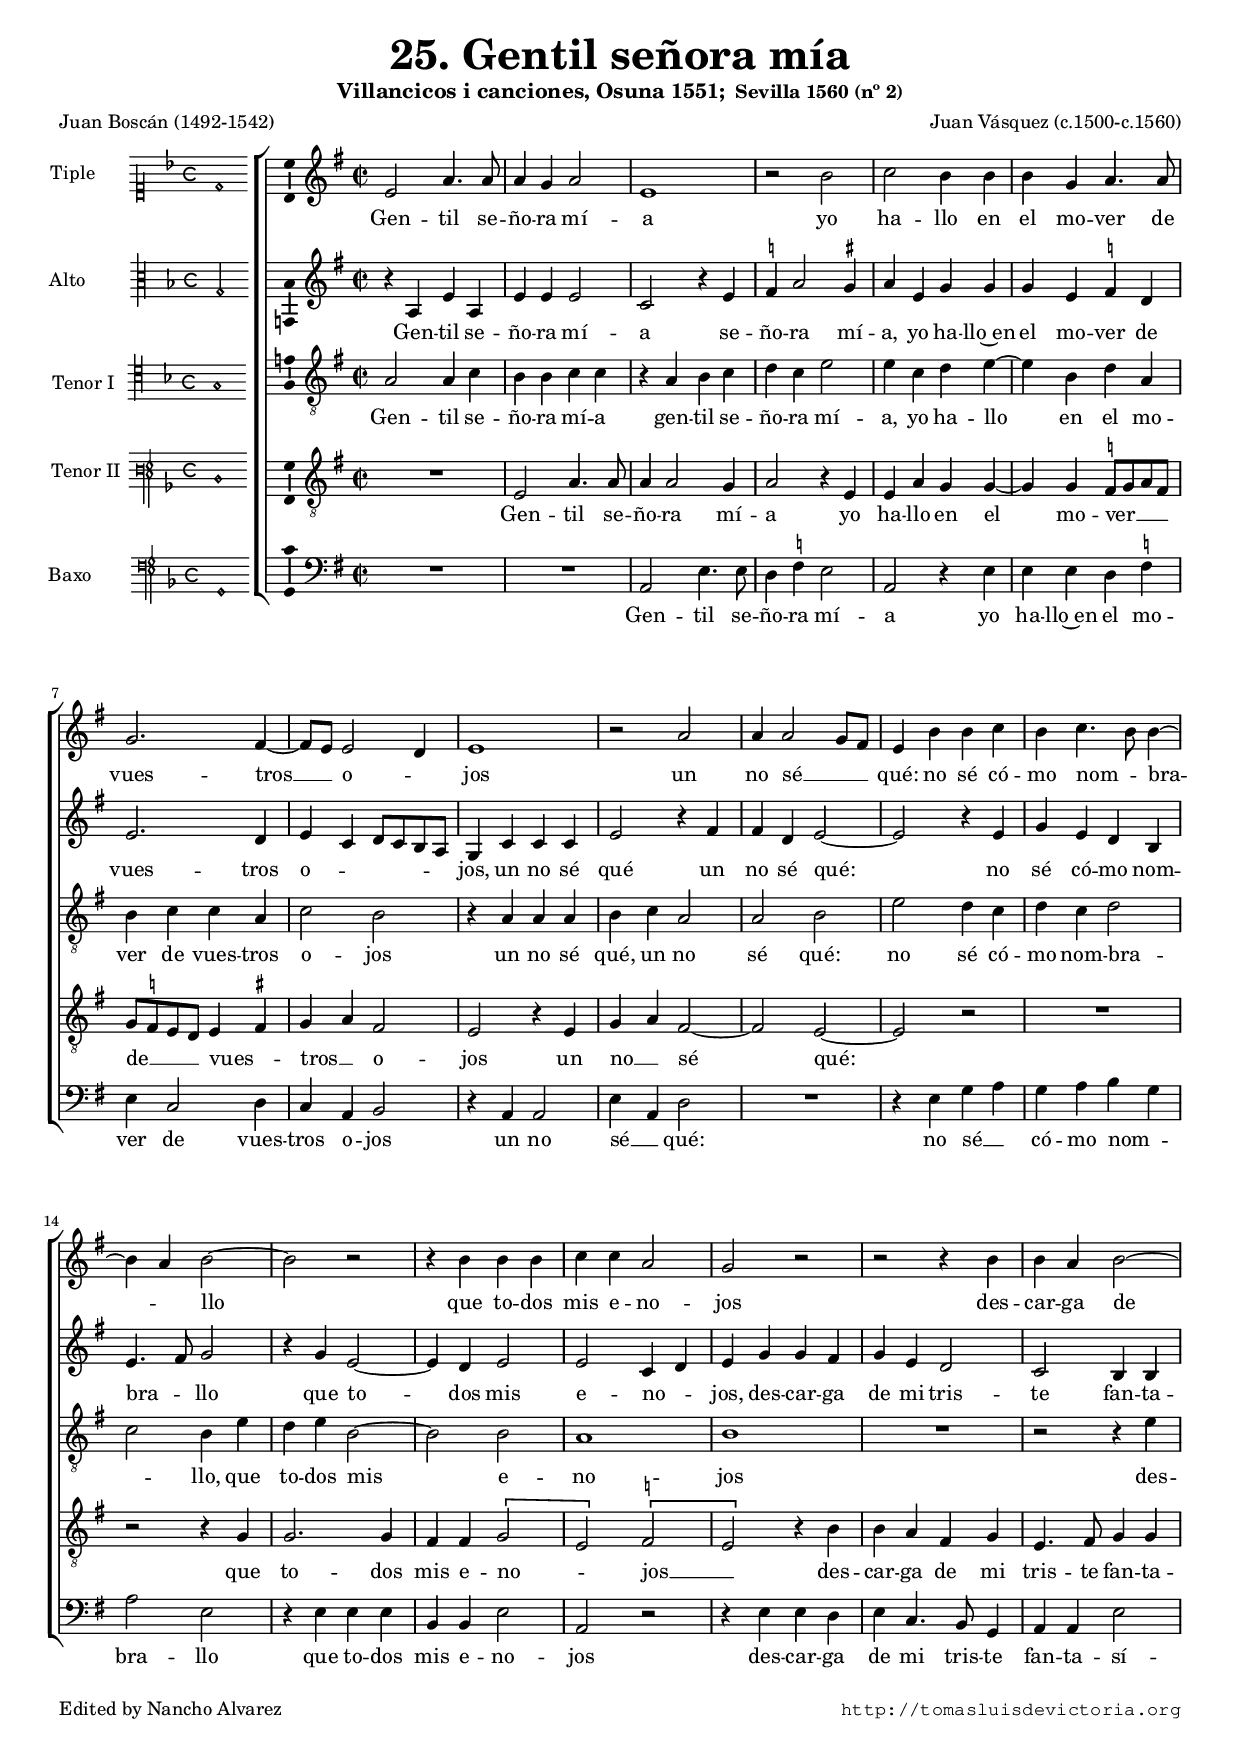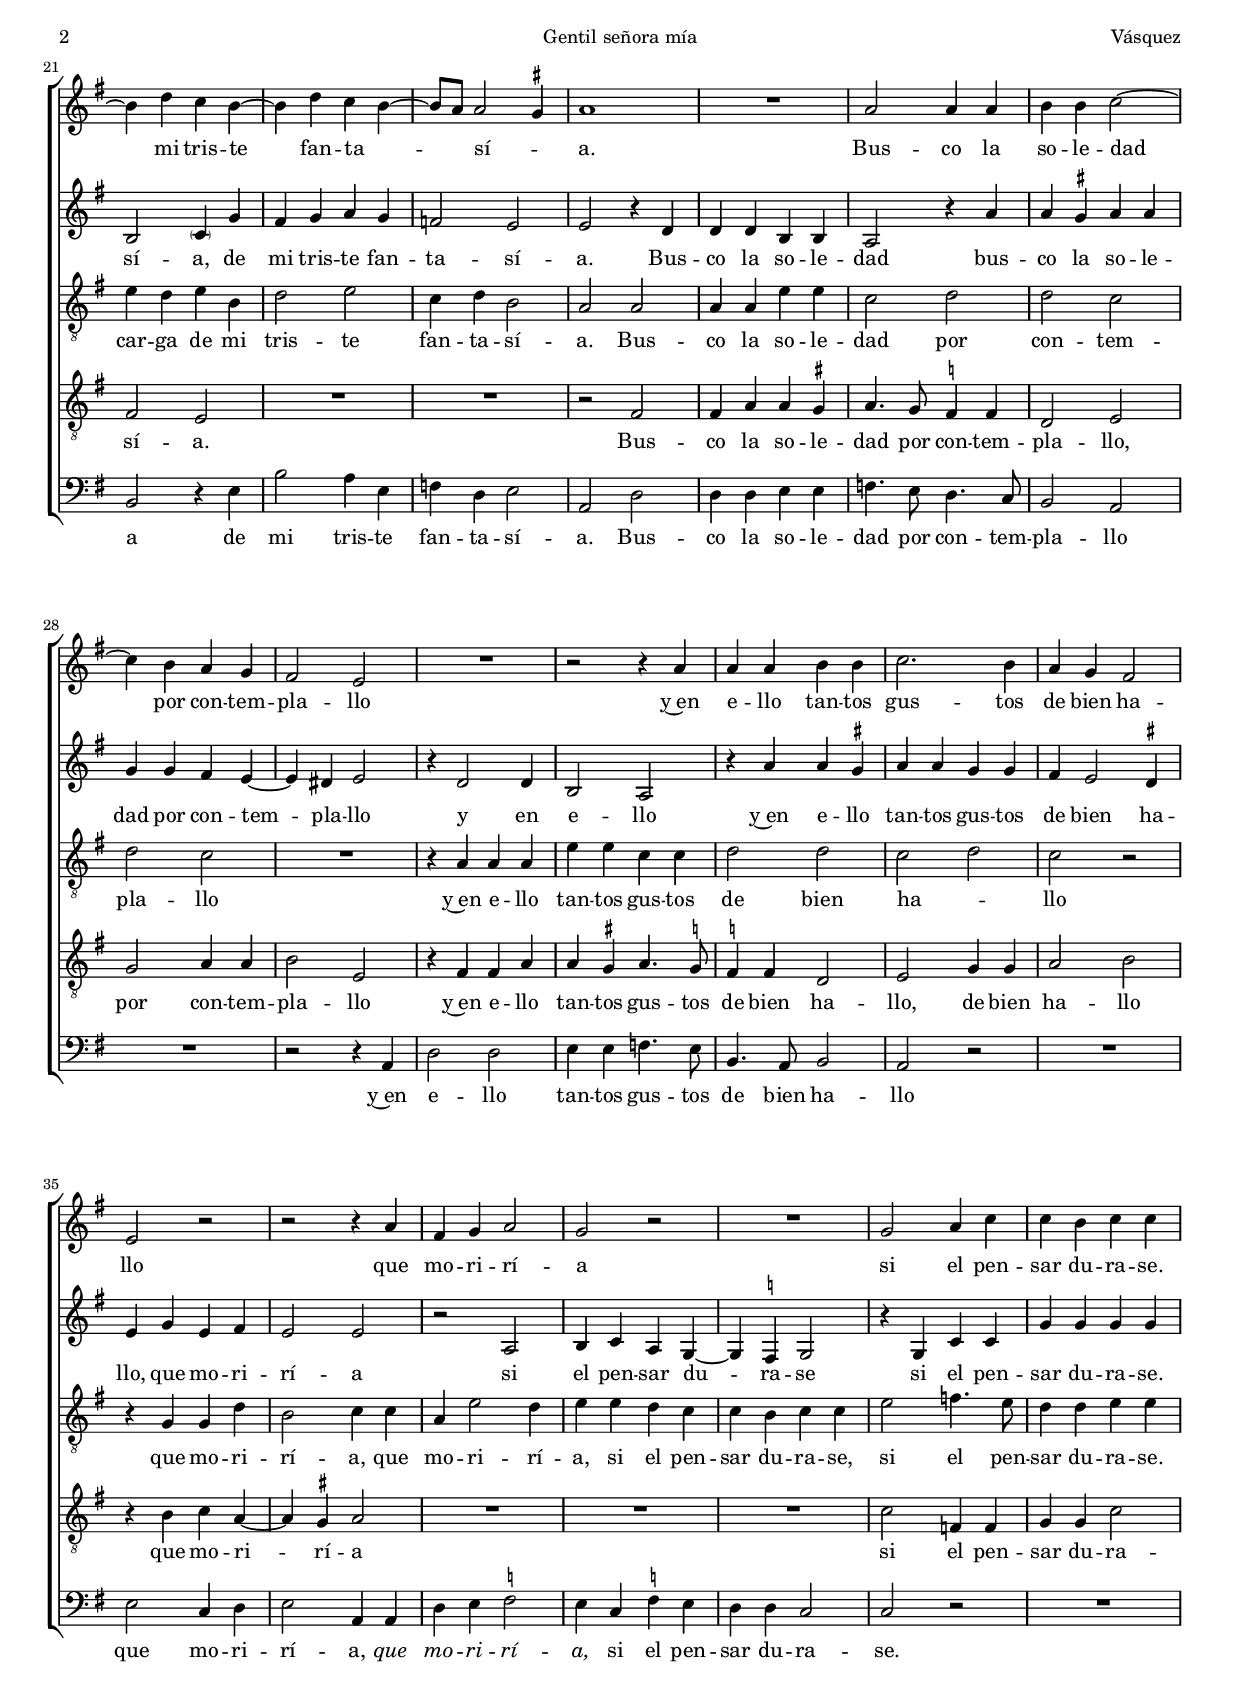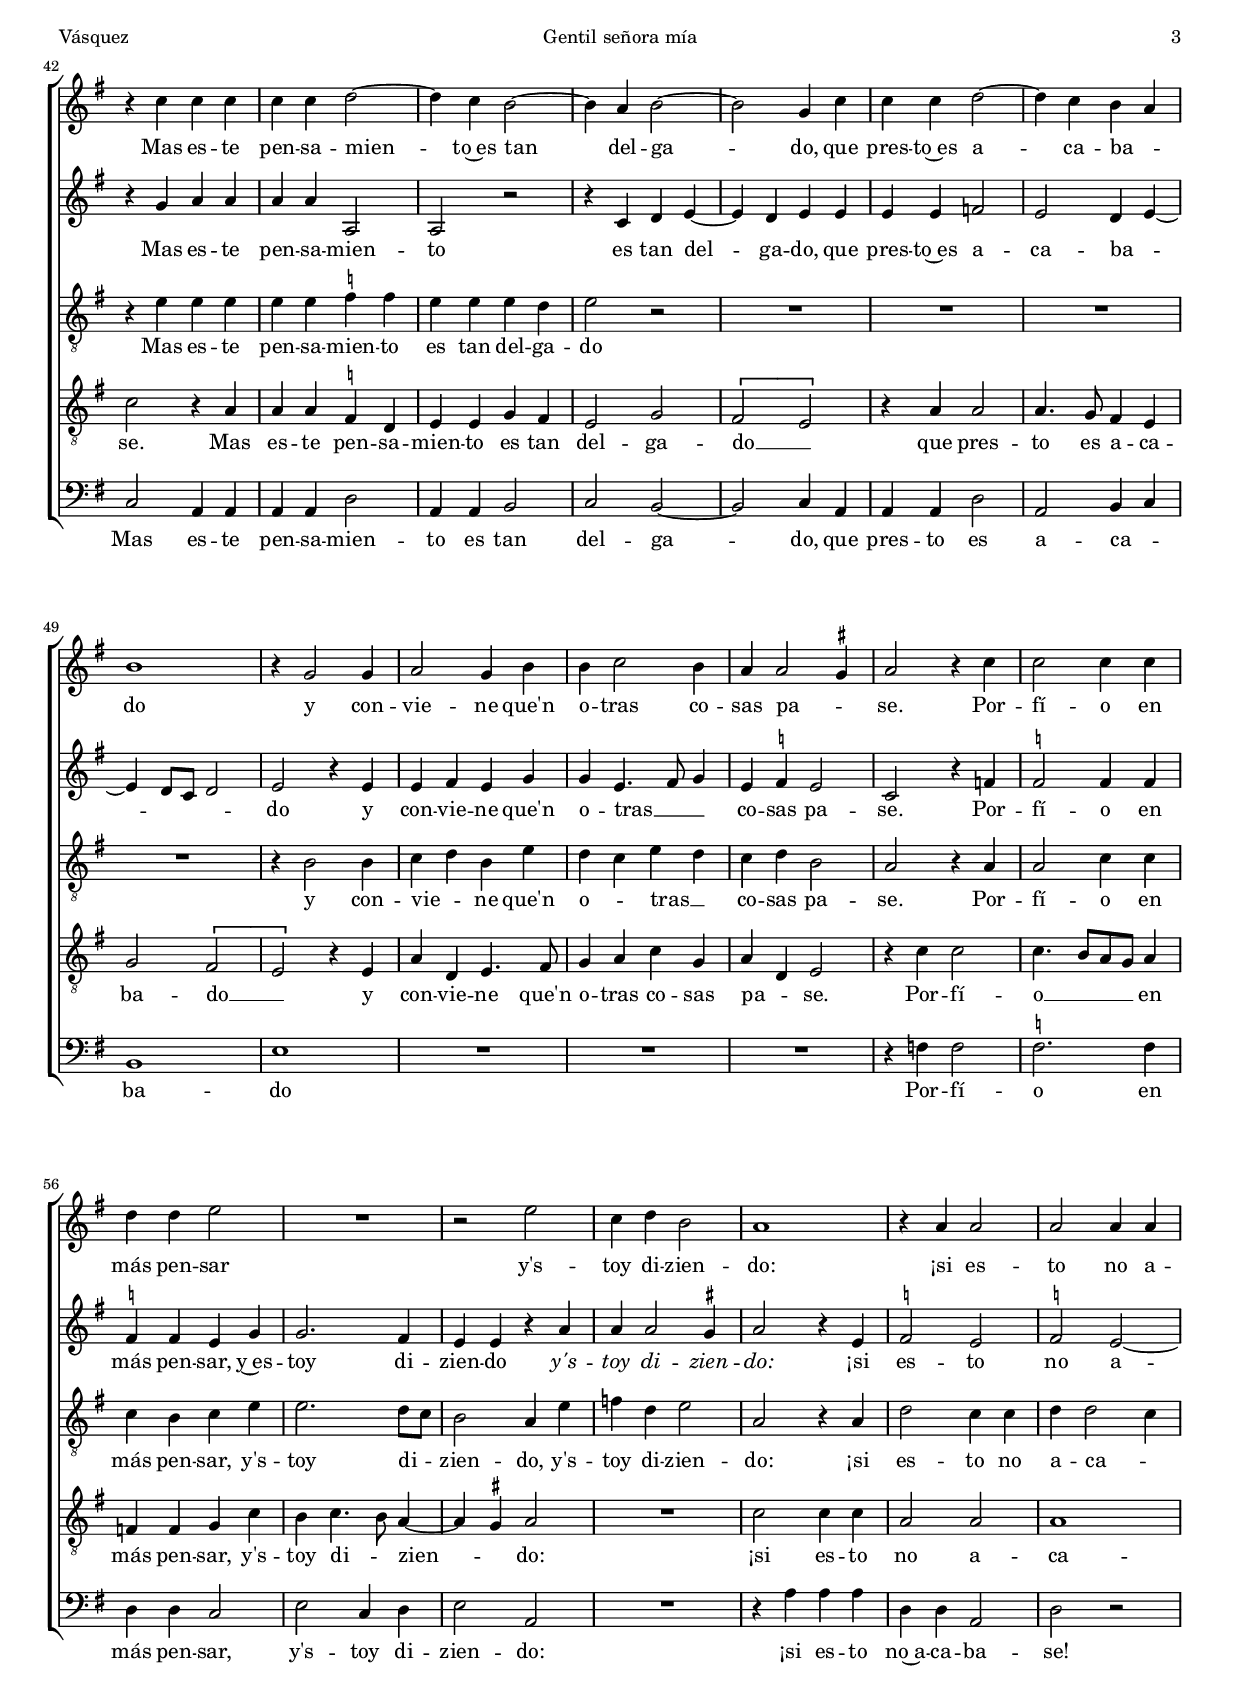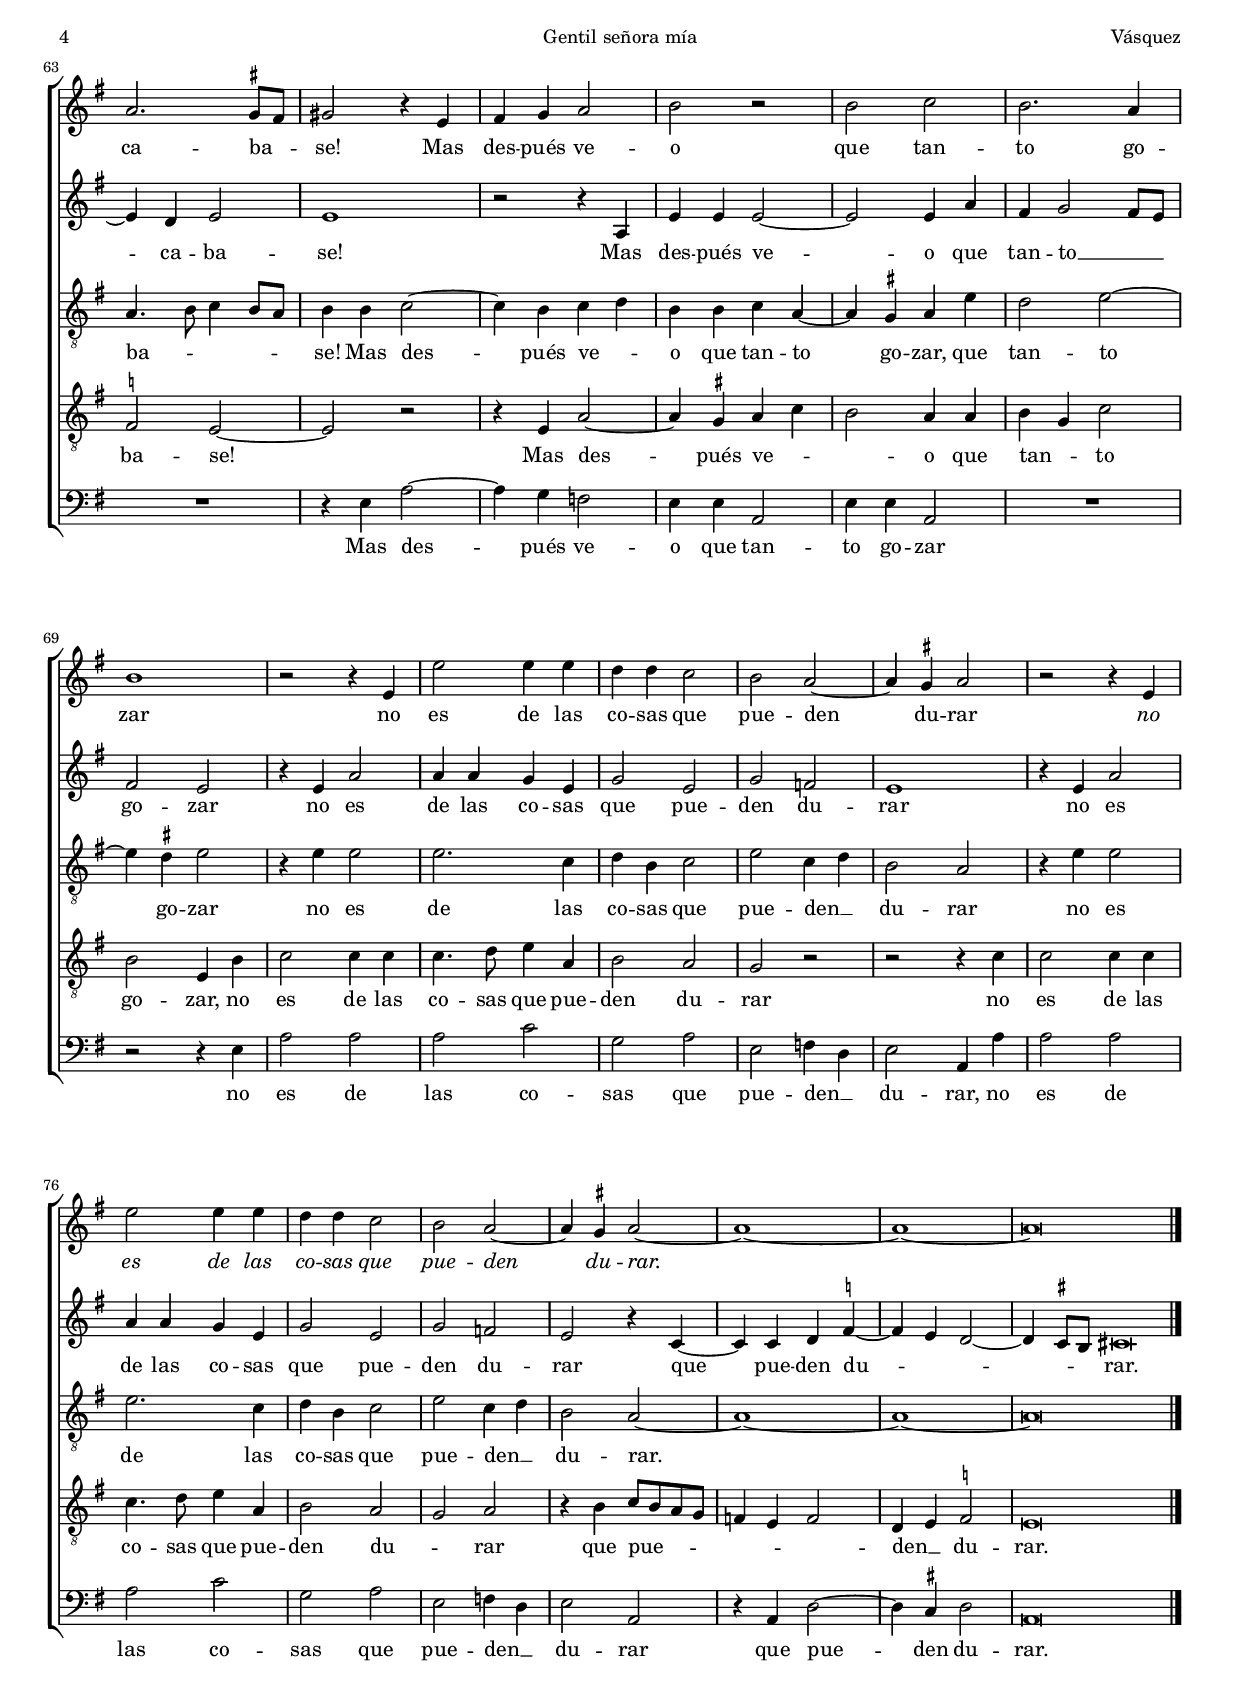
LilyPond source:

\version "2.18.0"

#(set-default-paper-size "a4")
#(set-global-staff-size 16.3)
#(ly:set-option 'point-and-click #f)
%mobile -s13.5 -i3.0

italicas=\override LyricText.font-shape = #'italic
rectas=\override LyricText.font-shape = #'upright
ss=\once \set suggestAccidentals = ##t
incipitwidth = 20
mtempo={\tempo 4 = 100}
mtempob={\tempo 4 = 50}

htitle="Gentil señora mía"
hcomposer="Vásquez"

\header {
	title=\markup{\fontsize #3 "25. Gentil señora mía"}
	subtitle=\markup{"Villancicos i canciones, Osuna 1551;" \smaller " Sevilla 1560 (nº 2)"} % Villancicos i canciones de Iuan Vasquez a tres y a cuatro. Impreso por Juan de León
	%subsubtitle=\markup{\null \vspace #1 }
%	composer=\markup{\right-column{"Juan Vásquez (c.1500-c.1560)" "Soneto: Garcilaso de la Vega"}}
        composer = \markup{"Juan Vásquez (c.1500-c.1560)"}
        pdfauthor=\composer
        %opus="(-)"
	poet=\markup{"Juan Boscán (1492-1542)"} 
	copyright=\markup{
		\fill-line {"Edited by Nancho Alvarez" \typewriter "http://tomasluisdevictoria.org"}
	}
%	tagline=""
}

global={\key f \major \time 2/2 \skip 1*82
        \bar "|."
}


cantus=\relative c'{
	d2 g4. g8
	g4 f g2
	d1
	r2 a'
	bes a4 a
	a f g4. g8
	f2. e4 ~
	e8[ d] d2 c4
	d1
	r2 g
	g4 g2 f8[ e]
	d4 a' a bes % ER e4
	a bes4. a8 a4 ~
	a4 g a2 ~
	a r
	r4 a a a
	bes bes g2
	f r
	r2 r4 a
	a g a2 ~
	a4 c bes a ~
	a c bes a ~
	a8[ g] g2 \ss fis4
	g1
	R1
	g2 g4 g
	a a bes2 ~
	bes4 a g f
	e2 d
	R1
	r2 r4 g
	g g a a
	bes2. a4
	g4 f e2
	d2 r
	r r4 g
	e f g2
	f r
	R1
	f2 g4 bes
	bes a bes bes
	r4 bes bes bes
	bes bes c2 ~
	c4 bes a2 ~
	a4 g a2 ~
	a f4 bes
	bes bes c2 ~
	c4 bes a g
	a1
	r4 f2 f4
	g2 f4 a
	a4 bes2 a4
	g4 g2 \ss fis4
	g2 r4 bes
	bes2 bes4 bes
	c c d2
	R1
	r2 d
	bes4 c a2
	g1
	r4 g g2
	g2 g4 g
	g2. \ss fis8[ e]
	fis2 r4 d
	e f g2
	a r
	a2 bes
	a2. g4
	a1
	r2 r4 d,
	d'2 d4 d
	c c bes2
	a g ~
	g4 \ss fis g2
	r2 r4 d
	d'2 d4 d
	c c bes2
	a g ~
	g4 \ss fis g2 ~
	g1 ~
	g ~
	g\breve*1/2
}


altus=\relative c'{
        r4 g d' g,
        d' d d2
        bes r4 d
        \ss ees g2 \ss fis4
        g4 d f f
        f d \ss ees c
        d2. c4
        d bes c8[ bes a g] 
        f4 bes bes bes
        d2 r4 e
        e4 c d2 ~
        d r4 d
        f d c a
        d4. e8 f2
        r4 f d2 ~
        d4 c d2
        d bes4 c
        d f f e
        f d c2
        bes2 a4 a
        a2 \parenthesize bes4 f' % ER a4
        e f g f
        ees2 d
        d r4 c
        c c a a
        g2 r4 g'
        g \ss fis g g
        f f e d ~
        d cis d2
        r4 c2 c4
        a2 g
        r4 g' g \ss fis
        g g f f 
        e d2 \ss cis4
        d4 f d e
        d2 d
        r2 g,
        a4 bes g f ~
        f \ss ees f2
        r4 f bes bes
        f' f f f
        r4 f g g
        g g g,2
        g r
        r4 bes c d ~
        d c d d
        d d ees2
        d2 c4 d ~
        d c8[ bes] c2
        d2 r4 d
        d e d f
        f d4. e8 f4
        d4 \ss ees d2
        bes2 r4 ees4
        \ss ees2 ees4 ees
        \ss ees ees d f
        f2. e4
        d4 d r4 g
        g4 g2 \ss fis4
        g2 r4 d
        \ss ees2 d
        \ss ees d ~
        d4 c d2
        d1
        r2 r4 g, 
        d' d d2 ~
        d d4 g
        e f2 e8[ d]
        e2 d
        r4 d g2
        g4 g f d
        f2 d
        f ees
        d1
        r4 d g2
        g4 g f d
        f2 d
        f ees
        d r4 bes ~
        bes bes c \ss ees ~
        ees d c2 ~
        c4 \ss b8[ a] \mtempob b!\breve*1/4
}

tenor=\relative c'{
        g2 g4 bes
        a a bes bes
        r4 g a bes
        c bes d2
        d4 bes c d ~
        d a c g
        a4 bes bes g
        bes2 a
        r4 g g g
        a4 bes g2
        g2 a
        d c4 bes
        c bes c2
        bes2 a4 d
        c d a2 ~
        a a
        g1
        a
        R1
        r2 r4 d
        d c d a
        c2 d
        bes4 c a2
        g2 g
        g4 g d' d
        bes2 c
        c2 bes
        c bes
        R1
        r4 g g g
        d' d bes bes
        c2 c
        bes c
        bes r
        r4 f f c'
        a2 bes4 bes
        g d'2 c4
        d d c bes
        bes4 a bes bes
        d2 ees4. d8
        c4 c d d
        r4 d d d
        d d \ss ees ees
        d d d c
        d2 r
        R1*4
        r4 a2 a4
        bes c a d
        c bes d c
        bes c a2
        g r4 g
        g2 bes4 bes
        bes a bes d
        d2. c8[ bes]
        a2 g4 d'
        ees4 c d2
        g, r4 g
        c2 bes4 bes
        c c2 bes4
        g4. a8 bes4 a8[ g]
        a4 a bes2 ~
        bes4 a bes c
        a a bes g ~
        g \ss fis g4 d'
        c2 d ~
        d4 \ss cis4 d2
        r4 d d2
        d2. bes4
        c4 a bes2
        d bes4 c
        a2 g
        r4 d' d2
        d2. bes4
        c a bes2
        d bes4 c
        a2 g ~
        g1 ~
        g ~
        g\breve*1/2
}

tenordos=\relative c{
        R1
        d2 g4. g8
        g4 g2 f4
        g2 r4 d
        d g f f ~
        f f \ss ees8[ f g ees]
        f[ \ss ees d c] d4 \ss e
        f4 g e2
        d2 r4 d
        f g e2 ~
        e d ~
        d r
        R1
        r2 r4 f
        f2. f4
        e e \[f2
        d\] \[\ss ees
        d\] r4 a'
        a4 g e f
        d4. e8 f4 f
        e2 d
        R1*2
        r2 e
        e4 g g \ss fis
        g4. f8 \ss ees4 ees
        c2 d
        f g4 g
        a2 d,
        r4 e e g
        g \ss fis g4. \ss f8
        \ss ees4 ees c2
        d2 f4 f
        g2 a
        r4 a bes g ~
        g \ss fis g2
        R1*3
        bes2 ees,4 ees
        f f bes2
        bes2 r4 g
        g4 g \ss ees c
        d d f e
        d2 f
        \[e2 d\]
        r4 g g2
        g4. f8 e4 d
        f2 \[e
        d\] r4 d
        g4 c, d4. e8
        f4 g bes f
        g c, d2
        r4 bes' bes2
        bes4. a8[ g f] g4
        ees4 ees f bes
        a bes4. a8 g4 ~
        g \ss fis g2
        R1
        bes2 bes4 bes
        g2 g
        g1
        \ss ees2 d ~
        d r
        r4 d g2 ~
        g4 \ss fis g bes
        a2 g4 g
        a f bes2
        a2 d,4 a'
        bes2 bes4 bes
        bes4. c8 d4 g,
        a2 g
        f r
        r r4 bes
        bes2 bes4 bes
        bes4. c8 d4 g,
        a2 g
        f g
        r4 a bes8[ a g f]
        ees4 d ees2
        c4 d \ss ees2
        d\breve*1/2
}

bassus=\relative c{
	R1*2
	g2 d'4. d8
	c4 \ss ees d2
	g,2 r4 d'
	d d c \ss ees
	d4 bes2 c4
	bes g a2
	r4 g g2
	d'4 g, c2
	R1
	r4 d f g
	f g a f
	g2 d
	r4 d d d
	a a d2
	g, r
	r4 d' d c
	d4 bes4. a8 f4
	g4 g d'2
	a r4 d
	a'2 g4 d
	ees4 c d2
	g, c
	c4 c d d
	ees4. d8 c4. bes8
	a2 g
	R1
	r2 r4 g
	c2 c
	d4 d ees4. d8
	a4. g8 a2
	g r
	R1
	d'2 bes4 c
	d2 g,4 g
	c4 d \ss ees2
	d4 bes \ss ees d
	c c bes2
	bes r
	R1
	bes2 g4 g
	g g c2
	g4 g a2
	bes a ~
	a bes4 g
	g4 g c2
	g2 a4 bes
	a1
	d
	R1*3
	r4 ees \ss ees2
	\ss ees2. ees4
	c4 c bes2
	d2 bes4 c
	d2 g,
	R1
	r4 g' g g
	c,4 c g2
	c r
	R1
	r4 d g2 ~
	g4 f ees2
	d4 d g,2
	d'4 d g,2
	R1
	r2 r4 d'
	g2 g
	g bes
	f g
	d ees4 c
	d2 g,4 g'
	g2 g
	g bes
	f g
	d ees4 c
	d2 g,
	r4 g c2 ~
	c4 \ss b c2
	g\breve*1/2
}

textocantus=\lyricmode{
Gen -- til se -- ño -- ra mí -- a
yo ha -- llo en el mo -- ver de vues -- tros __ o -- _ jos
un no sé __ _ qué: no sé có -- mo nom -- _ bra -- _ llo
que to -- dos mis e -- no -- jos
des -- car -- ga de mi tris -- te fan -- ta -- _  sí -- _ a.
Bus -- co la so -- le -- dad por con -- tem -- pla -- llo
y~en e -- llo tan -- tos gus -- tos de bien ha -- llo
que mo -- ri -- rí -- a
si el pen -- sar du -- ra -- se.
Mas es -- te pen -- sa -- mien -- to~es tan del -- ga -- do,
que pres -- to~es a -- ca -- ba -- _ do
y con -- vie -- ne que'n o -- tras co -- sas pa -- _ se.
Por -- fí -- o en más pen -- sar
y's -- toy di -- zien -- do:
¡si es -- to no a -- ca -- ba -- se!
Mas des -- pués ve -- o que tan -- to go -- zar
no es de las co -- sas que pue -- den du -- rar
\italicas
no es de las co -- sas que pue -- den du -- rar.
}

textoaltus=\lyricmode{
Gen -- til se -- ño -- ra mí -- a
se -- ño -- ra mí -- a,
yo ha -- llo~en el mo -- ver de vues -- tros o -- _ _ jos,
un no sé qué
un no sé qué:
no sé có -- mo nom -- bra -- _ llo
que to -- dos mis e -- no -- _ jos,
des -- car -- ga de mi tris -- te fan -- ta -- sí -- a,
de mi tris -- te fan -- ta -- sí -- a.
Bus -- co la so -- le -- dad
bus -- co la so -- le -- dad por con -- tem -- pla -- llo
y en e -- llo
y~en e -- llo tan -- tos gus -- tos de bien ha -- llo,
que mo -- ri -- rí -- a
si el pen -- sar du -- ra -- se
si el pen -- sar du -- ra -- se.
Mas es -- te pen -- sa -- mien -- to
es tan del -- ga -- do,
que pres -- to~es a -- ca -- ba -- _ _ _ do
y con -- vie -- ne que'n o -- tras __ _ _ co -- sas pa -- se.
Por -- fí -- o en más pen -- sar,
y~es -- toy di -- zien -- do
\italicas
y's -- toy di -- zien -- do:
\rectas
¡si es -- to no a -- ca -- ba -- se!
Mas des -- pués ve -- o que tan -- to __ _ go -- zar
no es de las co -- sas que pue -- den du -- rar
no es de las co -- sas que pue -- den du -- rar
que pue -- den du -- _ _ _ rar.
}

textotenor=\lyricmode{
Gen -- til se -- ño -- ra mí -- a
gen -- til se -- ño -- ra mí -- a,
yo ha -- llo en el mo -- ver de vues -- tros o -- jos
un no sé qué,
un no sé qué:
no sé có -- mo nom -- bra -- _ llo,
que to -- dos mis e -- no -- jos
des -- car -- ga de mi tris -- te fan -- ta -- sí -- a.
Bus -- co la so -- le -- dad por con -- tem -- pla -- llo
y~en e -- llo tan -- tos gus -- tos de bien ha -- _ llo
que mo -- ri -- rí -- a,
que mo -- ri -- rí -- a,
si el pen -- sar du -- ra -- se,
si el pen -- sar du -- ra -- se.
Mas es -- te pen -- sa -- mien -- to es tan del -- ga -- do
y con -- vie -- _ ne que'n o -- _ tras __ _ co -- sas pa -- se.
Por -- fí -- o en más pen -- sar,
y's -- toy di -- zien -- do,
y's -- toy di -- zien -- do:
¡si es -- to no a -- ca -- _ ba -- _ _ _ se!
Mas des -- pués ve -- _ o que tan -- to go -- zar,
que tan -- to go -- zar
no es de las co -- sas que pue -- den __ _ du -- rar
no es de las co -- sas que pue -- den __ _ du -- rar.
}

textotenordos=\lyricmode{
Gen -- til se -- ño -- ra mí -- a
yo ha -- llo en el mo -- ver __ de __ vues -- _ tros __ _ o -- jos
un no __ _ sé qué:
que to -- dos mis e -- no -- _ jos __ _ % ER _ jos
des -- car -- ga de mi tris -- te fan -- ta -- sí -- a.
Bus -- co la so -- le -- dad por con -- tem -- pla -- llo,
por con -- tem -- pla -- llo
y~en e -- llo tan -- tos gus -- tos de bien ha -- llo,
de bien ha -- llo
que mo -- ri -- rí -- a
si el pen -- sar du -- ra -- se.
Mas es -- te pen -- sa -- mien -- to es tan del -- ga -- do __ _ % ER _ do
que pres -- to es a -- ca -- ba -- do __ _ % ER a -- _ ca -- ba -- do
y con -- vie -- ne que'n o -- tras co -- sas pa -- _ se.
Por -- fí -- o __ _ en más pen -- sar,
y's -- toy di -- _ zien -- _ do:
¡si es -- to no a -- ca -- ba -- se!
Mas des -- pués ve -- _ _ o que tan -- _ to go -- zar,
no es de las co -- sas que pue -- den du -- rar
no es de las co -- sas que pue -- den du -- _ rar
que pue -- _ _ _ den __ _ du -- rar.
}

textobassus=\lyricmode{
Gen -- til se -- ño -- ra mí -- a
yo ha -- llo~en el mo -- ver de vues -- tros o -- jos
un no sé __ _ qué:
no sé __ _ có -- mo nom -- _ bra -- llo
que to -- dos mis e -- no -- jos
des -- car -- ga de mi tris -- te fan -- ta -- sí -- a
de mi tris -- te fan -- ta -- sí -- a.
Bus -- co la so -- le -- dad por con -- tem -- pla -- llo
y~en e -- llo tan -- tos gus -- tos de bien ha -- llo
que mo -- ri -- rí -- a,
\italicas
que mo -- ri -- rí -- a,
\rectas
si el pen -- sar du -- ra -- se.
Mas es -- te pen -- sa -- mien -- to es tan del -- ga -- do,
que pres -- to es a -- ca -- _ ba -- do
Por -- fí -- o en más pen -- sar,
y's -- toy di -- zien -- do:
¡si es -- to no~a -- ca -- ba -- se!
Mas des -- pués ve -- o que tan -- to go -- zar
no es de las co -- sas que pue -- den __ _ du -- rar,
no es de las co -- sas que pue -- den __ _ du -- rar
que pue -- den du -- rar.
}


incipitcantus=\markup{
	\score{
		{ 
		\set Staff.instrumentName="Tiple      "
		\override NoteHead.style = #'neomensural
		\override Staff.TimeSignature.style = #'neomensural
		\cadenzaOn 
		\clef "petrucci-c1"
		\key f \major
		\time 4/4
                d'1
		} 

	\layout { line-width=\incipitwidth indent = 0 }
	}
}

incipitaltus=\markup{
	\score{
		{ 
		\set Staff.instrumentName="Alto        "
		\override NoteHead.style = #'neomensural 
		\override Staff.TimeSignature.style = #'neomensural
		\cadenzaOn 
		\clef "petrucci-c3"
		\key f \major
		\time 4/4
                g2*2
		} 
	\layout { line-width=\incipitwidth indent = 0 }
	}
}


incipittenor=\markup{
	\score{
		{ 
		\set Staff.instrumentName="Tenor I  "
		\override NoteHead.style = #'neomensural 
		\override Staff.TimeSignature.style = #'neomensural
		\cadenzaOn 
		\clef "petrucci-c4"
		\key f \major
		\time 4/4
                g1
		} 
	\layout { line-width=\incipitwidth indent=0 }
	}
}


incipittenordos=\markup{
	\score{
		{ 
		\set Staff.instrumentName="Tenor II "
		\override NoteHead.style = #'neomensural 
		\override Staff.TimeSignature.style = #'neomensural
		\cadenzaOn 
		\clef "petrucci-f3"
		\key f \major
		\time 4/4
                d1
		} 
	\layout { line-width=\incipitwidth indent=0 }
	}
}

incipitbassus=\markup{
	\score{
		{ 
		\set Staff.instrumentName="Baxo       "
		\override NoteHead.style = #'neomensural
		\override Staff.TimeSignature.style = #'neomensural
		\cadenzaOn 
		\clef "petrucci-f4"
		\key f \major
		\time 4/4
                g,1
		} 
	\layout { line-width=\incipitwidth indent = 0 }
	}
}

%\layout {
%       \context {\Voice
%               \remove Ligature_bracket_engraver
%               \consists Mensural_ligature_engraver
%       }
%       line-width=\incipitwidth
%       indent = 0
%}

\score {\transpose c d{
\new ChoirStaff<<

	\new Staff <<\global
	\new Voice="v1" {
		\set Staff.instrumentName=\incipitcantus
		\clef "treble"
		\cantus }
	\new Lyrics \lyricsto "v1" {\textocantus }
	>>

	\new Staff <<\global
	\new Voice="v2" {
		\set Staff.instrumentName=\incipitaltus
		\clef "treble"
		\altus }
	\new Lyrics \lyricsto "v2" {\textoaltus }
	>>
	
	\new Staff <<\global
	\new Voice="v3" {
		\set Staff.instrumentName=\incipittenor
		\clef "G_8"
		\tenor }
	\new Lyrics \lyricsto "v3" {\textotenor }
	>>

        \new Staff <<\global
	\new Voice="v5" {
		\set Staff.instrumentName=\incipittenordos
		\clef "G_8"
		\tenordos }
	\new Lyrics \lyricsto "v5" {\textotenordos }
	>>

	\new Staff <<\global
	\new Voice="v4" {
		\set Staff.instrumentName=\incipitbassus
		\clef "bass"
		\bassus }
	\new Lyrics \lyricsto "v4" {\textobassus }
	>>
	
>>

	} % transpose

\layout{ 
	\context {\Lyrics 
		\override VerticalAxisGroup.staff-affinity = #UP
		\override VerticalAxisGroup.nonstaff-relatedstaff-spacing =
			#'((basic-distance . 0) (minimum-distance . 0) (padding . .6))
		\override LyricText.font-size = #1.2
		\override LyricHyphen.minimum-distance = #0.5
	}
	\context {\Score 
		tempoHideNote = ##t
		\override BarNumber.padding = #2 
	}
	\context {\Voice 
		%melismaBusyProperties = #'()
		autoBeaming = ##f
	}
	\context {\Staff 
                %\RemoveEmptyStaves
                %\override VerticalAxisGroup.remove-first = ##t
		\override VerticalAxisGroup.staff-staff-spacing =
			#'((basic-distance . 11) (minimum-distance . 0) (padding . 1))
		\consists Ambitus_engraver 
		\override LigatureBracket.padding = #1
	}
}

%\midi { \mtempo }

}


\paper{
	evenHeaderMarkup=\markup  \fill-line { \fromproperty #'page:page-number-string \htitle \hcomposer }
	oddHeaderMarkup= \markup  \fill-line { \on-the-fly #not-first-page \hcomposer \on-the-fly #not-first-page \htitle \on-the-fly #not-first-page \fromproperty #'page:page-number-string }
	%system-count=20
	%page-count = 5
	systems-per-page = 3
	ragged-last-bottom = ##f
	indent=3.5\cm
	system-system-spacing =
	#'((basic-distance . 20) (minimum-distance . 0) (padding . 5))
	top-system-spacing = % header
	#'((basic-distance . 9) (minimum-distance . 0) (padding . 0))
	last-bottom-spacing = % footer
	#'((basic-distance . 13) (minimum-distance . 0) (padding . 0))
	markup-system-spacing.padding = #1.5
}
